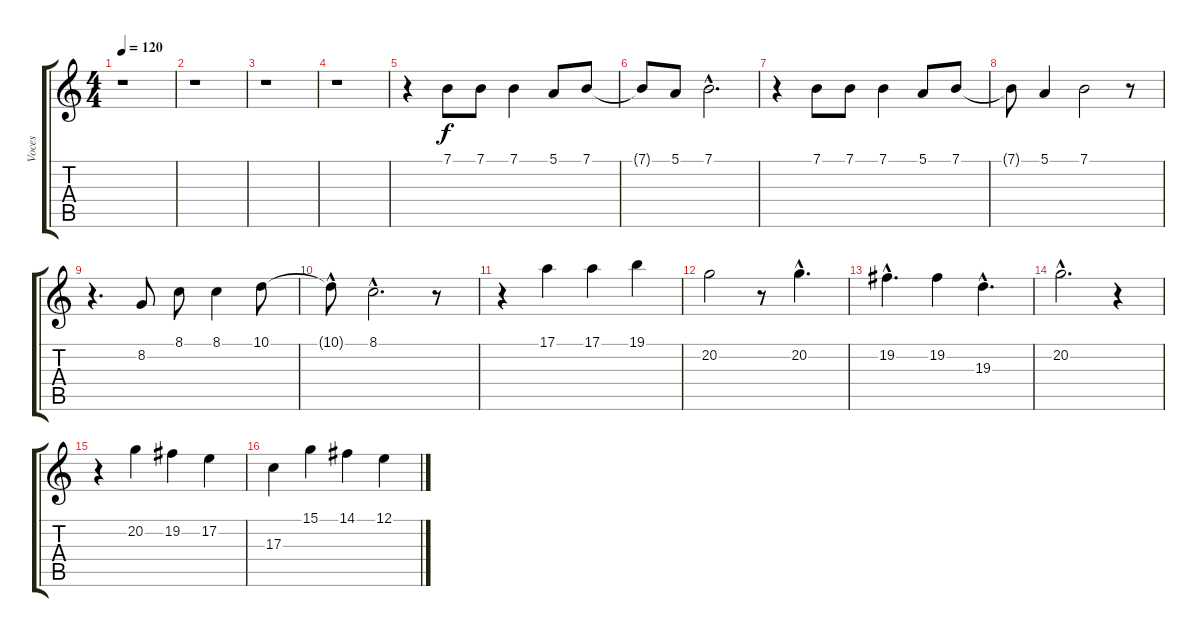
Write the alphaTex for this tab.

\track ("Voces" "Voces") {instrument sopranosax}
\staff {score tabs}
\tuning (E4 B3 G3 D3 A2 E2) {hide}
\ts (4 4)
\tempo 120
\clef g2
\ks c
r.1{dy f} |
r.1 |
r.1 |
r.1 |
r.4 7.1.8 7.1.8 7.1.4 5.1.8 7.1.8 |
7.1{t}.8 5.1.8 7.1{hac}.2{d} |
r.4 7.1.8 7.1.8 7.1.4 5.1.8 7.1.8 |
7.1{t}.8 5.1.4 7.1.2 r.8 |
r.4{d} 8.2.8 8.1.8 8.1.4 10.1.8 |
10.1{hac t}.8 8.1{hac}.2{d} r.8 |
r.4 17.1.4 17.1.4 19.1.4 |
20.2.2 r.8 20.2{hac}.4{d} |
19.2{hac}.4{d} 19.2.4 19.3{hac}.4{d} |
20.2{hac}.2{d} r.4 |
r.4 20.2.4 19.2.4 17.2.4 |
17.3.4 15.1.4 14.1.4 12.1.4
